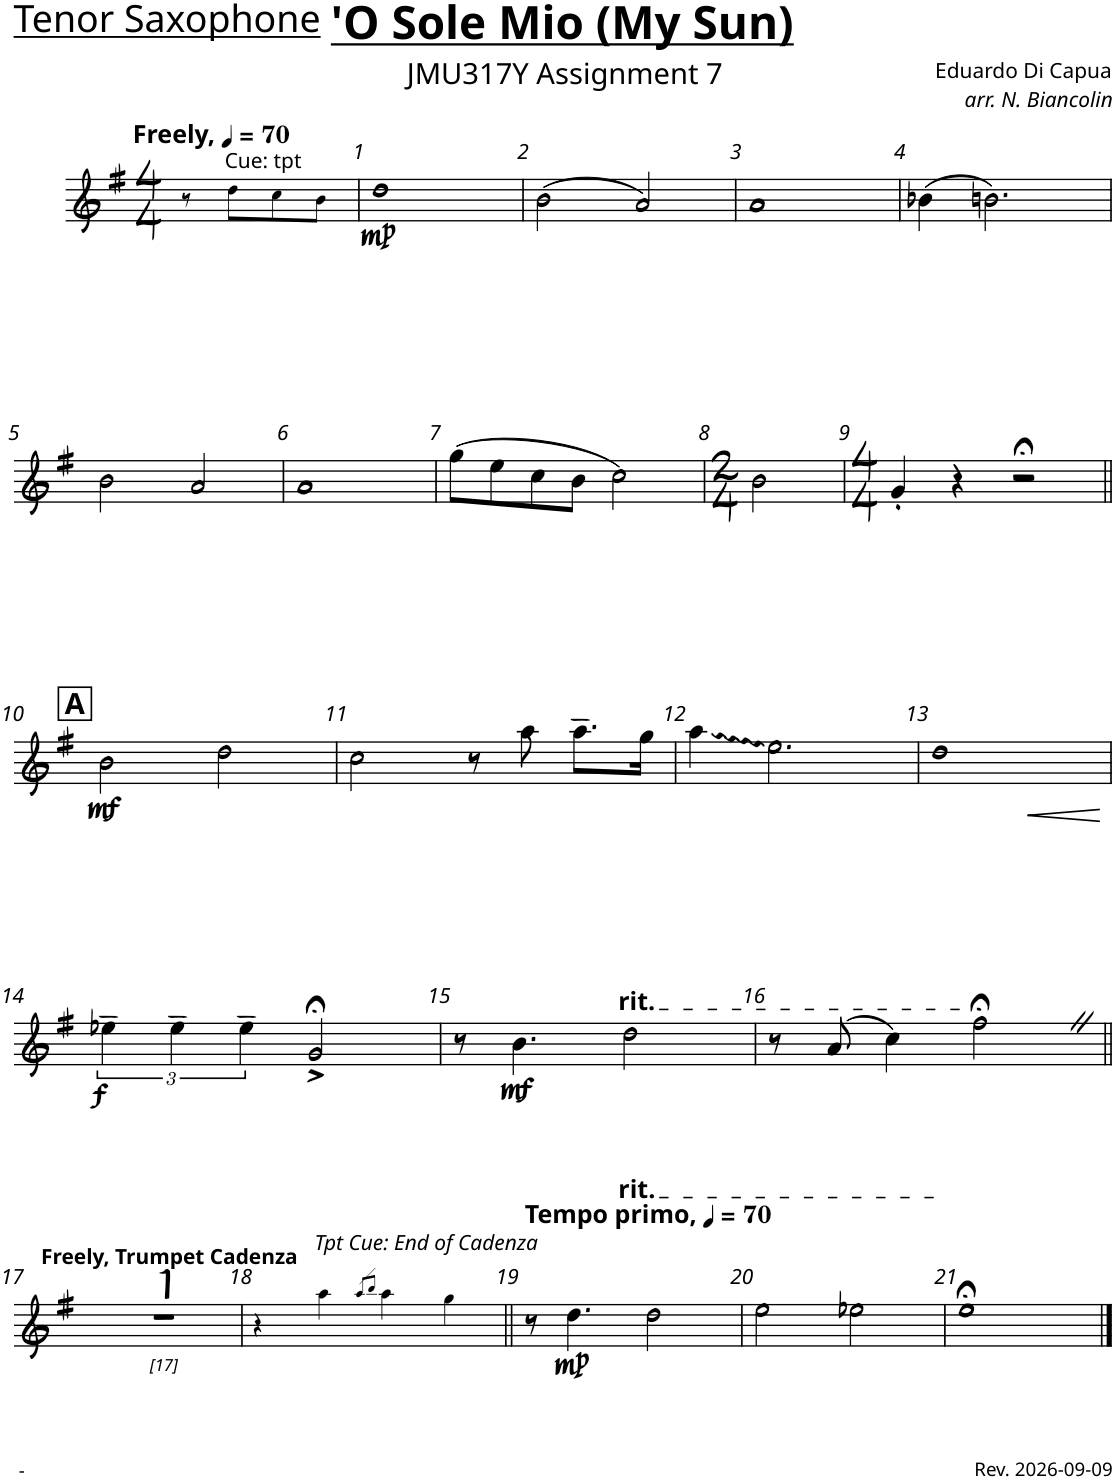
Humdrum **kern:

**kern	**dynam
*part1	*part1
*staff1	*staff1
*I"Tenor Sax	*
*I'Tenor	*
*clefG2	*
*Trd8c14	*
*k[f#]	*
*M4/4	*
*MM70	*
=	=
!LO:TX:a:B:t=Freely,	!
8r	.
!LO:TX:a:t=Cue&colon; tpt	!
8dd\L	.
8cc\	.
8b\J	.
=1	=1
!	!LO:DY:b
1dd	mp
=2	=2
(2b\	.
2a/)	.
=3	=3
1a	.
=4	=4
(4b-X\	.
2.bn\)	.
!!LO:LB:g=z
=5	=5
2b\	.
2a/	.
=6	=6
1a	.
=7	=7
(8gg\L	.
8ee\	.
8cc\	.
8b\J	.
2cc\)	.
=8	=8
*M2/4	*
2b\	.
=9	=9
*M4/4	*
4g'/	.
4r	.
2r;<	.
!!LO:LB:g=z
!!LO:REH:place=s1:a:B:cj:fs=14:t=A
=10||	=10||
!	!LO:DY:b
2b\	mf
2dd\	.
=11	=11
2cc\	.
8r	.
8aa\	.
8.aa~\L	.
16gg\Jk	.
=12	=12
4aa\	.
2.ee\	.
=13	=13
1dd	.
!!LO:LB:g=z
=14	=14
!	!LO:DY:b
6ee-X~\	f
6ee-~\	.
6ee-~\	.
2g;<^/	.
=15	=15
8r	.
!	!LO:DY:b
4.b\	mf
!LO:TX:a:t=rit.	!
2dd\	.
=16	=16
8r	.
(8a/	.
4cc\)	.
2ff#;<Z\	.
!!LO:LB:g=z
=17||	=17||
!LO:TX:a:B:t=Freely, Trumpet Cadenza	!
1r	.
=18	=18
4r	.
!LO:TX:a:i:t=Tpt Cue&colon; End of Cadenza	!
4aa\	.
8qaa/L	.
8qbb/J	.
4aa\	.
4gg\	.
=19||	=19||
*MM70	*
!LO:TX:a:B:t=Tempo primo,	!
*^	*
8r	4.ryy	.
!	!	!LO:DY:b
4.dd\	.	mp
!	!LO:TX:a:t=rit.	!
.	2ryy	.
2dd\	.	.
.	8ryy	.
*v	*v	*
=20	=20
2ee\	.
2ee-X\	.
=21	=21
1ee;<	.
==	==
*-	*-
